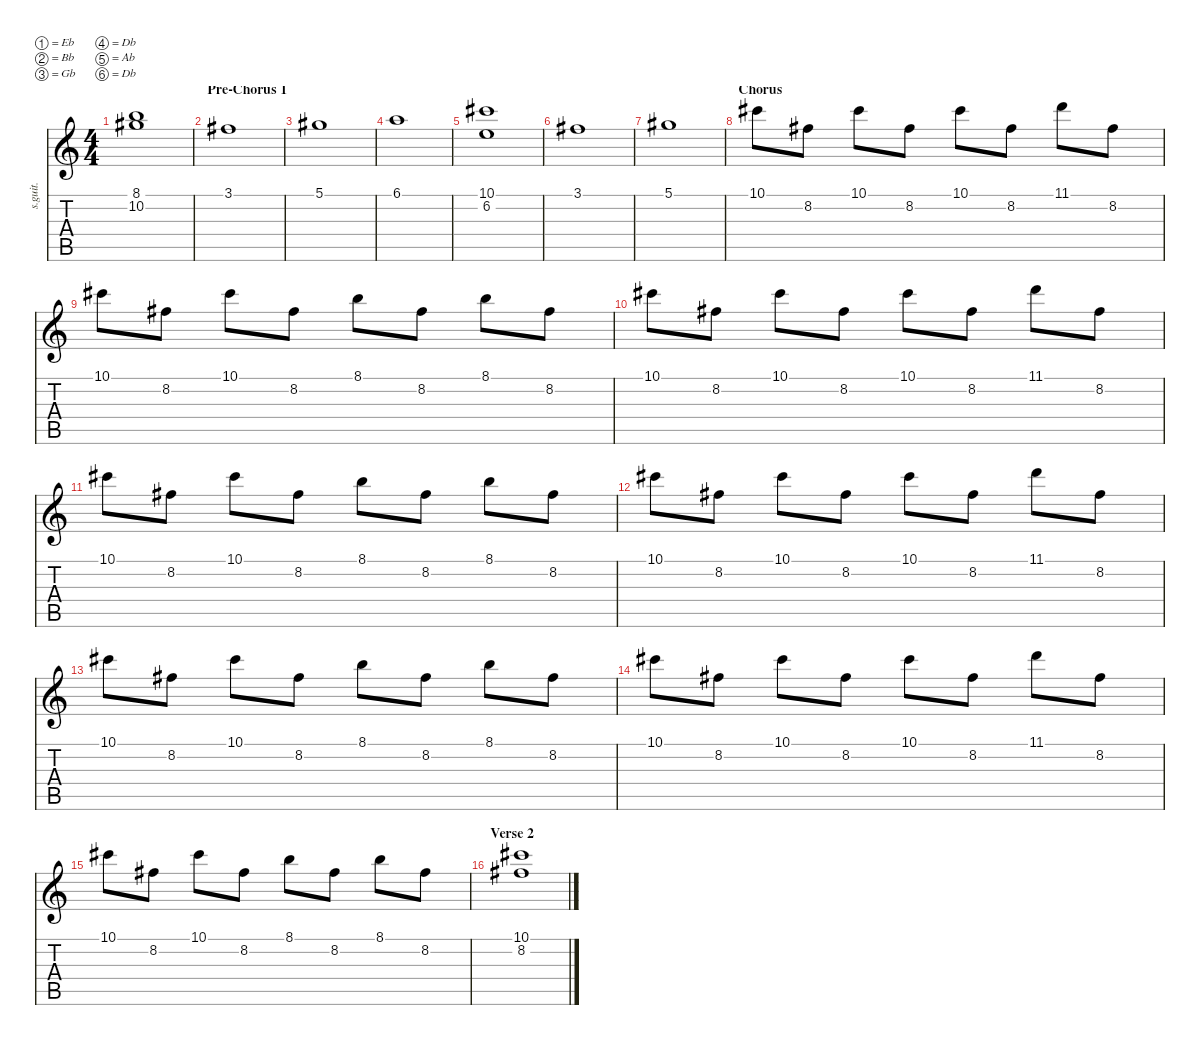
\defaultSystemsLayout 4
\hideDynamics
\bracketExtendMode nobrackets
\track ("Mike Shinoda (Right Hand Keyboards)" "s.guit.") {instrument acousticgrandpiano}
\staff {score tabs}
\tuning (Eb4 Bb3 Gb3 Db3 Ab2 Db2)
\displaytranspose 12
\ts (4 4)
\tempo (110 hide)
\clef g2
\ks c
(8.1 10.2{acc #}).1{dy f} |
\section ("" "Pre-Chorus 1")
3.1{acc #}.1 |
5.1{acc #}.1 |
6.1.1 |
(10.1{acc #} 6.2).1 |
3.1{acc #}.1 |
5.1{acc #}.1 |
\section ("" "Chorus")
10.1{acc #}.8 8.2{acc #}.8 10.1{acc #}.8 8.2{acc #}.8 10.1{acc #}.8 8.2{acc #}.8 11.1.8 8.2{acc #}.8 |
10.1{acc #}.8 8.2{acc #}.8 10.1{acc #}.8 8.2{acc #}.8 8.1.8 8.2{acc #}.8 8.1.8 8.2{acc #}.8 |
10.1{acc #}.8 8.2{acc #}.8 10.1{acc #}.8 8.2{acc #}.8 10.1{acc #}.8 8.2{acc #}.8 11.1.8 8.2{acc #}.8 |
10.1{acc #}.8 8.2{acc #}.8 10.1{acc #}.8 8.2{acc #}.8 8.1.8 8.2{acc #}.8 8.1.8 8.2{acc #}.8 |
10.1{acc #}.8 8.2{acc #}.8 10.1{acc #}.8 8.2{acc #}.8 10.1{acc #}.8 8.2{acc #}.8 11.1.8 8.2{acc #}.8 |
10.1{acc #}.8 8.2{acc #}.8 10.1{acc #}.8 8.2{acc #}.8 8.1.8 8.2{acc #}.8 8.1.8 8.2{acc #}.8 |
10.1{acc #}.8 8.2{acc #}.8 10.1{acc #}.8 8.2{acc #}.8 10.1{acc #}.8 8.2{acc #}.8 11.1.8 8.2{acc #}.8 |
10.1{acc #}.8 8.2{acc #}.8 10.1{acc #}.8 8.2{acc #}.8 8.1.8 8.2{acc #}.8 8.1.8 8.2{acc #}.8 |
\section ("" "Verse 2")
(10.1{acc #} 8.2{acc #}).1
